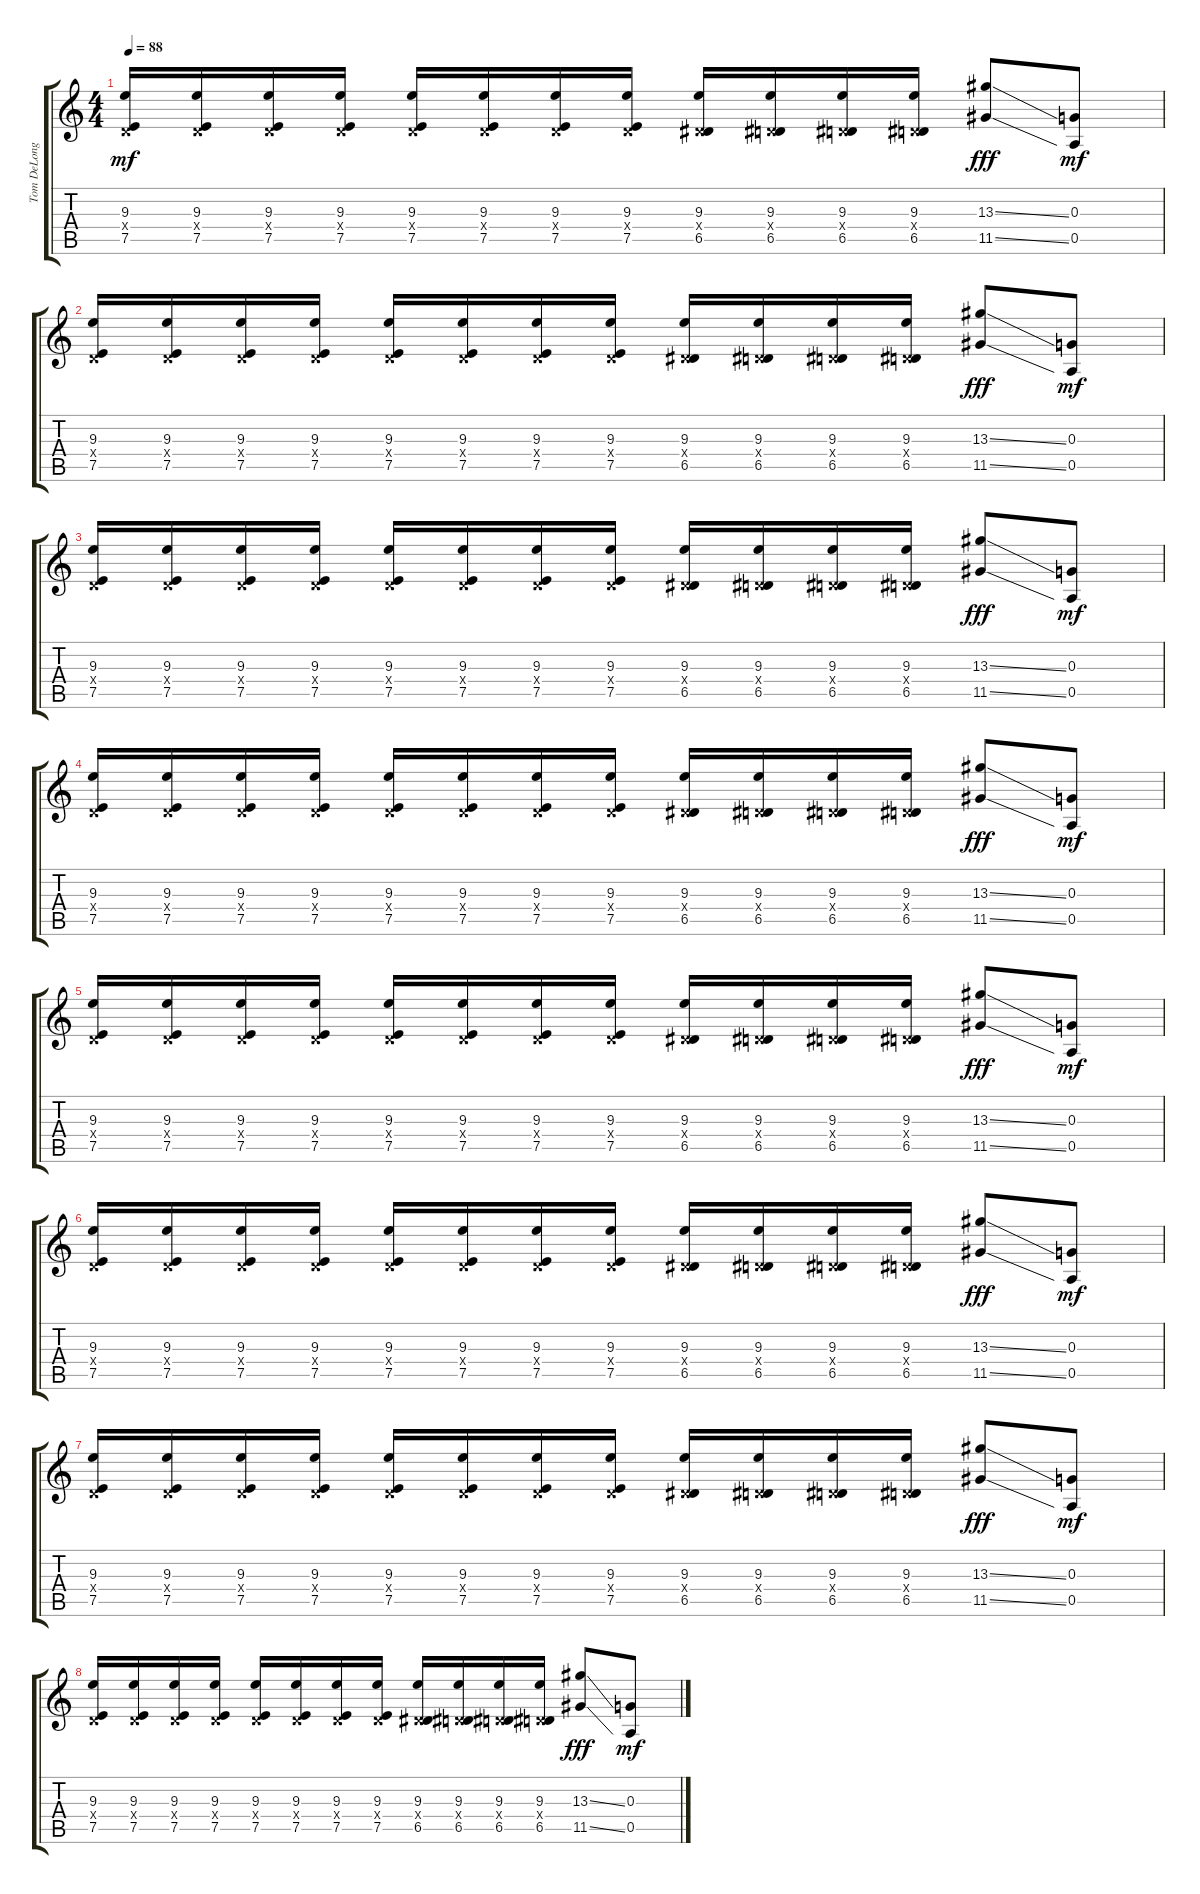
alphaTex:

\track ("Tom DeLonge - Guitar 2" "Tom DeLong") {instrument distortionguitar}
\staff {score tabs}
\tuning (E4 B3 G3 D3 A2 E2) {hide}
\ts (4 4)
\tempo 88
\clef g2
\ks c
(9.3 0.4{x} 7.5).16{dy mf} (9.3 0.4{x} 7.5).16 (9.3 0.4{x} 7.5).16 (9.3 0.4{x} 7.5).16 (9.3 0.4{x} 7.5).16 (9.3 0.4{x} 7.5).16 (9.3 0.4{x} 7.5).16 (9.3 0.4{x} 7.5).16 (9.3 0.4{x} 6.5).16 (9.3 0.4{x} 6.5).16 (9.3 0.4{x} 6.5).16 (9.3 0.4{x} 6.5).16 (13.3{ss} 11.5{ss}).8{dy fff} (0.3 0.5).8{dy mf} |
(9.3 0.4{x} 7.5).16 (9.3 0.4{x} 7.5).16 (9.3 0.4{x} 7.5).16 (9.3 0.4{x} 7.5).16 (9.3 0.4{x} 7.5).16 (9.3 0.4{x} 7.5).16 (9.3 0.4{x} 7.5).16 (9.3 0.4{x} 7.5).16 (9.3 0.4{x} 6.5).16 (9.3 0.4{x} 6.5).16 (9.3 0.4{x} 6.5).16 (9.3 0.4{x} 6.5).16 (13.3{ss} 11.5{ss}).8{dy fff} (0.3 0.5).8{dy mf} |
(9.3 0.4{x} 7.5).16 (9.3 0.4{x} 7.5).16 (9.3 0.4{x} 7.5).16 (9.3 0.4{x} 7.5).16 (9.3 0.4{x} 7.5).16 (9.3 0.4{x} 7.5).16 (9.3 0.4{x} 7.5).16 (9.3 0.4{x} 7.5).16 (9.3 0.4{x} 6.5).16 (9.3 0.4{x} 6.5).16 (9.3 0.4{x} 6.5).16 (9.3 0.4{x} 6.5).16 (13.3{ss} 11.5{ss}).8{dy fff} (0.3 0.5).8{dy mf} |
(9.3 0.4{x} 7.5).16 (9.3 0.4{x} 7.5).16 (9.3 0.4{x} 7.5).16 (9.3 0.4{x} 7.5).16 (9.3 0.4{x} 7.5).16 (9.3 0.4{x} 7.5).16 (9.3 0.4{x} 7.5).16 (9.3 0.4{x} 7.5).16 (9.3 0.4{x} 6.5).16 (9.3 0.4{x} 6.5).16 (9.3 0.4{x} 6.5).16 (9.3 0.4{x} 6.5).16 (13.3{ss} 11.5{ss}).8{dy fff} (0.3 0.5).8{dy mf} |
(9.3 0.4{x} 7.5).16 (9.3 0.4{x} 7.5).16 (9.3 0.4{x} 7.5).16 (9.3 0.4{x} 7.5).16 (9.3 0.4{x} 7.5).16 (9.3 0.4{x} 7.5).16 (9.3 0.4{x} 7.5).16 (9.3 0.4{x} 7.5).16 (9.3 0.4{x} 6.5).16 (9.3 0.4{x} 6.5).16 (9.3 0.4{x} 6.5).16 (9.3 0.4{x} 6.5).16 (13.3{ss} 11.5{ss}).8{dy fff} (0.3 0.5).8{dy mf} |
(9.3 0.4{x} 7.5).16 (9.3 0.4{x} 7.5).16 (9.3 0.4{x} 7.5).16 (9.3 0.4{x} 7.5).16 (9.3 0.4{x} 7.5).16 (9.3 0.4{x} 7.5).16 (9.3 0.4{x} 7.5).16 (9.3 0.4{x} 7.5).16 (9.3 0.4{x} 6.5).16 (9.3 0.4{x} 6.5).16 (9.3 0.4{x} 6.5).16 (9.3 0.4{x} 6.5).16 (13.3{ss} 11.5{ss}).8{dy fff} (0.3 0.5).8{dy mf} |
(9.3 0.4{x} 7.5).16 (9.3 0.4{x} 7.5).16 (9.3 0.4{x} 7.5).16 (9.3 0.4{x} 7.5).16 (9.3 0.4{x} 7.5).16 (9.3 0.4{x} 7.5).16 (9.3 0.4{x} 7.5).16 (9.3 0.4{x} 7.5).16 (9.3 0.4{x} 6.5).16 (9.3 0.4{x} 6.5).16 (9.3 0.4{x} 6.5).16 (9.3 0.4{x} 6.5).16 (13.3{ss} 11.5{ss}).8{dy fff} (0.3 0.5).8{dy mf} |
(9.3 0.4{x} 7.5).16 (9.3 0.4{x} 7.5).16 (9.3 0.4{x} 7.5).16 (9.3 0.4{x} 7.5).16 (9.3 0.4{x} 7.5).16 (9.3 0.4{x} 7.5).16 (9.3 0.4{x} 7.5).16 (9.3 0.4{x} 7.5).16 (9.3 0.4{x} 6.5).16 (9.3 0.4{x} 6.5).16 (9.3 0.4{x} 6.5).16 (9.3 0.4{x} 6.5).16 (13.3{ss} 11.5{ss}).8{dy fff} (0.3 0.5).8{dy mf}
